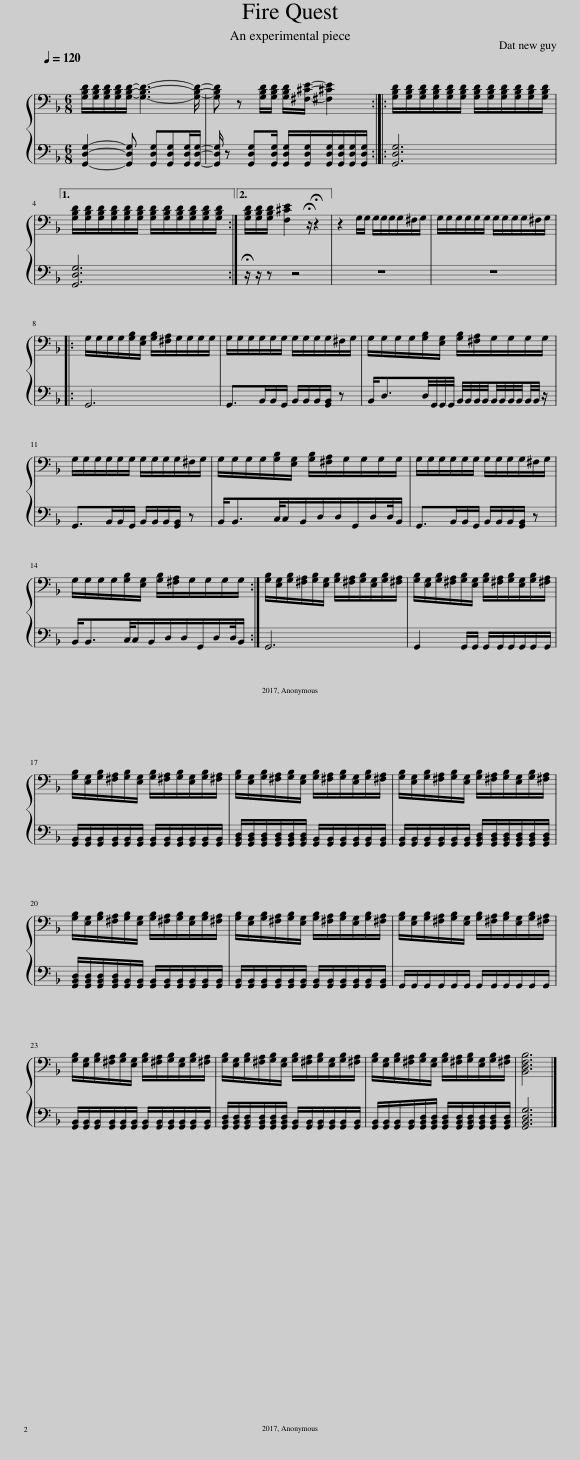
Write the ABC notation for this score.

X:1
%%score { 1 | 2 }
L:1/8
Q:1/4=120
M:6/8
I:linebreak $
K:F
V:1 bass
V:2 bass
V:1
 [G,B,D]/[G,B,D]/[G,B,D]/[G,B,D]/[G,B,D]/- [G,B,D]3- [G,B,D]/- | [G,B,D] z [G,B,D]/[G,B,D]/ [G,B,D]/[^F,^CE]/- [^F,^CE]2 :: [G,B,D]/[G,B,D]/[G,B,D]/[G,B,D]/[G,B,D]/[G,B,D]/ [G,B,D]/[G,B,D]/[G,B,D]/[G,B,D]/[G,B,D]/[G,B,D]/ |1$ [G,B,D]/[G,B,D]/[G,B,D]/[G,B,D]/[G,B,D]/[G,B,D]/ [G,B,D]/[G,B,D]/[G,B,D]/[G,B,D]/[G,B,D]/[G,B,D]/ :|2 [G,B,D]/[G,B,D]/[G,B,D]/ [F,^CE]2 !fermata!z/ !fermata!z2 || %5
 z2 G,/G,/ G,/G,/G,/G,/^F,/G,/ | G,/G,/G,/G,/G,/G,/ G,/G,/G,/G,/^F,/G,/ |:$ G,/G,/G,/G,/[G,B,]/[E,G,]/ [G,B,]/[^F,A,]/G,/G,/G,/G,/ | G,/G,/G,/G,/G,/G,/ G,/G,/G,/G,/^F,/G,/ | G,/G,/G,/G,/[G,B,]/[E,G,]/ [G,B,]/[^F,A,]/G,/G,/G,/G,/ |$ %10
 G,/G,/G,/G,/G,/G,/ G,/G,/G,/G,/^F,/G,/ | G,/G,/G,/G,/[G,B,]/[E,G,]/ [G,B,]/[^F,A,]/G,/G,/G,/G,/ | G,/G,/G,/G,/G,/G,/ G,/G,/G,/G,/^F,/G,/ |$ G,/G,/G,/G,/[G,B,]/[E,G,]/ [G,B,]/[^F,A,]/G,/G,/G,/G,/ :| [G,B,]/[E,G,]/[G,B,]/[^F,A,]/[G,B,]/[E,G,]/ [G,B,]/[^F,A,]/[G,B,]/[E,G,]/[G,B,]/[^F,A,]/ | %15
 [G,B,]/[E,G,]/[G,B,]/[^F,A,]/[G,B,]/[E,G,]/ [G,B,]/[^F,A,]/[G,B,]/[E,G,]/[G,B,]/[^F,A,]/ |$ [G,B,]/[E,G,]/[G,B,]/[^F,A,]/[G,B,]/[E,G,]/ [G,B,]/[^F,A,]/[G,B,]/[E,G,]/[G,B,]/[^F,A,]/ | [G,B,]/[E,G,]/[G,B,]/[^F,A,]/[G,B,]/[E,G,]/ [G,B,]/[^F,A,]/[G,B,]/[E,G,]/[G,B,]/[^F,A,]/ | [G,B,]/[E,G,]/[G,B,]/[^F,A,]/[G,B,]/[E,G,]/ [G,B,]/[^F,A,]/[G,B,]/[E,G,]/[G,B,]/[^F,A,]/ |$ [G,B,]/[E,G,]/[G,B,]/[^F,A,]/[G,B,]/[E,G,]/ [G,B,]/[^F,A,]/[G,B,]/[E,G,]/[G,B,]/[^F,A,]/ | %20
 [G,B,]/[E,G,]/[G,B,]/[^F,A,]/[G,B,]/[E,G,]/ [G,B,]/[^F,A,]/[G,B,]/[E,G,]/[G,B,]/[^F,A,]/ | [G,B,]/[E,G,]/[G,B,]/[^F,A,]/[G,B,]/[E,G,]/ [G,B,]/[^F,A,]/[G,B,]/[E,G,]/[G,B,]/[^F,A,]/ |$ [G,B,]/[E,G,]/[G,B,]/[^F,A,]/[G,B,]/[E,G,]/ [G,B,]/[^F,A,]/[G,B,]/[E,G,]/[G,B,]/[^F,A,]/ | [G,B,]/[E,G,]/[G,B,]/[^F,A,]/[G,B,]/[E,G,]/ [G,B,]/[^F,A,]/[G,B,]/[E,G,]/[G,B,]/[^F,A,]/ | [G,B,]/[E,G,]/[G,B,]/[^F,A,]/[G,B,]/[E,G,]/ [G,B,]/[^F,A,]/[G,B,]/[E,G,]/[G,B,]/[^F,A,]/ | %25
 [B,,D,F,B,]6 |] %26
V:2
 [G,,D,G,]2- [G,,D,G,] [G,,D,G,][G,,D,G,][G,,D,G,]/[G,,D,G,]/- | [G,,D,G,]/ z [G,,D,G,][G,,D,G,]/ [G,,D,G,]/[G,,D,G,]/[G,,D,G,]/[G,,D,G,]/[G,,D,G,]/[G,,D,G,]/ :: [G,,D,G,]6 |1$ [G,,D,G,]6 :|2 !fermata!z/ z/ z z4 || %5
 z6 | z6 |:$ G,,6 | G,,>B,,B,,/G,,/ B,,/B,,/B,,/[G,,B,,]/ z | B,,<D,D,/4G,,/4G,,/4G,,/4 B,,/4B,,/4B,,/4B,,/4B,,/4B,,/4B,,/4B,,/4B,,/4B,,/4 z/ |$ %10
 G,,>B,,B,,/G,,/ B,,/B,,/B,,/[G,,B,,]/ z | B,,<B,,C,/4C,/B,,/D,/D,/G,,/D,/D,/4B,,/ | G,,>B,,B,,/G,,/ B,,/B,,/B,,/[G,,B,,]/ z |$ B,,<B,,C,/4C,/B,,/D,/D,/G,,/D,/D,/4B,,/ :| G,,6 | %15
 G,,2 G,,/G,,/ G,,/G,,/G,,/G,,/G,,/G,,/ |$ [G,,B,,]/[G,,B,,]/[G,,B,,]/[G,,B,,]/[G,,B,,]/[G,,B,,]/ [G,,B,,]/[G,,B,,]/[G,,B,,]/[G,,B,,]/[G,,B,,]/[G,,B,,]/ | [G,,B,,D,]/[G,,B,,D,]/[G,,B,,D,]/[G,,B,,D,]/[G,,B,,D,]/[G,,B,,D,]/ [G,,B,,]/[G,,B,,]/[G,,B,,]/[G,,B,,]/[G,,B,,]/[G,,B,,]/ | [G,,B,,]/[G,,B,,]/[G,,B,,]/[G,,B,,]/[G,,B,,]/[G,,B,,]/ [G,,B,,D,]/[G,,B,,D,]/[G,,B,,D,]/[G,,B,,D,]/[G,,B,,D,]/[G,,B,,D,]/ |$ [G,,B,,D,]/[G,,B,,D,]/[G,,B,,D,]/[G,,B,,D,]/[G,,B,,]/[G,,B,,]/ [G,,B,,]/[G,,B,,]/[G,,B,,]/[G,,B,,]/[G,,B,,]/[G,,B,,]/ | %20
 [G,,B,,]/[G,,B,,]/[G,,B,,]/[G,,B,,]/[G,,B,,]/[G,,B,,]/ [G,,B,,]/[G,,B,,]/[G,,B,,]/[G,,B,,]/[G,,B,,]/[G,,B,,]/ | G,,/G,,/G,,/G,,/G,,/G,,/ G,,/G,,/G,,/G,,/G,,/G,,/ |$ [G,,B,,]/[G,,B,,]/[G,,B,,]/[G,,B,,]/[G,,B,,]/[G,,B,,]/ [G,,B,,]/[G,,B,,]/[G,,B,,]/[G,,B,,]/[G,,B,,]/[G,,B,,]/ | [G,,B,,D,]/[G,,B,,D,]/[G,,B,,D,]/[G,,B,,D,]/[G,,B,,D,]/[G,,B,,D,]/ [G,,B,,]/[G,,B,,]/[G,,B,,]/[G,,B,,]/[G,,B,,]/[G,,B,,]/ | [G,,B,,]/[G,,B,,]/[G,,B,,]/[G,,B,,]/[G,,B,,D,]/[G,,B,,D,]/ [G,,B,,D,]/[G,,B,,D,]/[G,,B,,D,]/[G,,B,,D,]/[G,,B,,D,]/[G,,B,,D,]/ | %25
 [G,,B,,D,G,]6 |] %26
